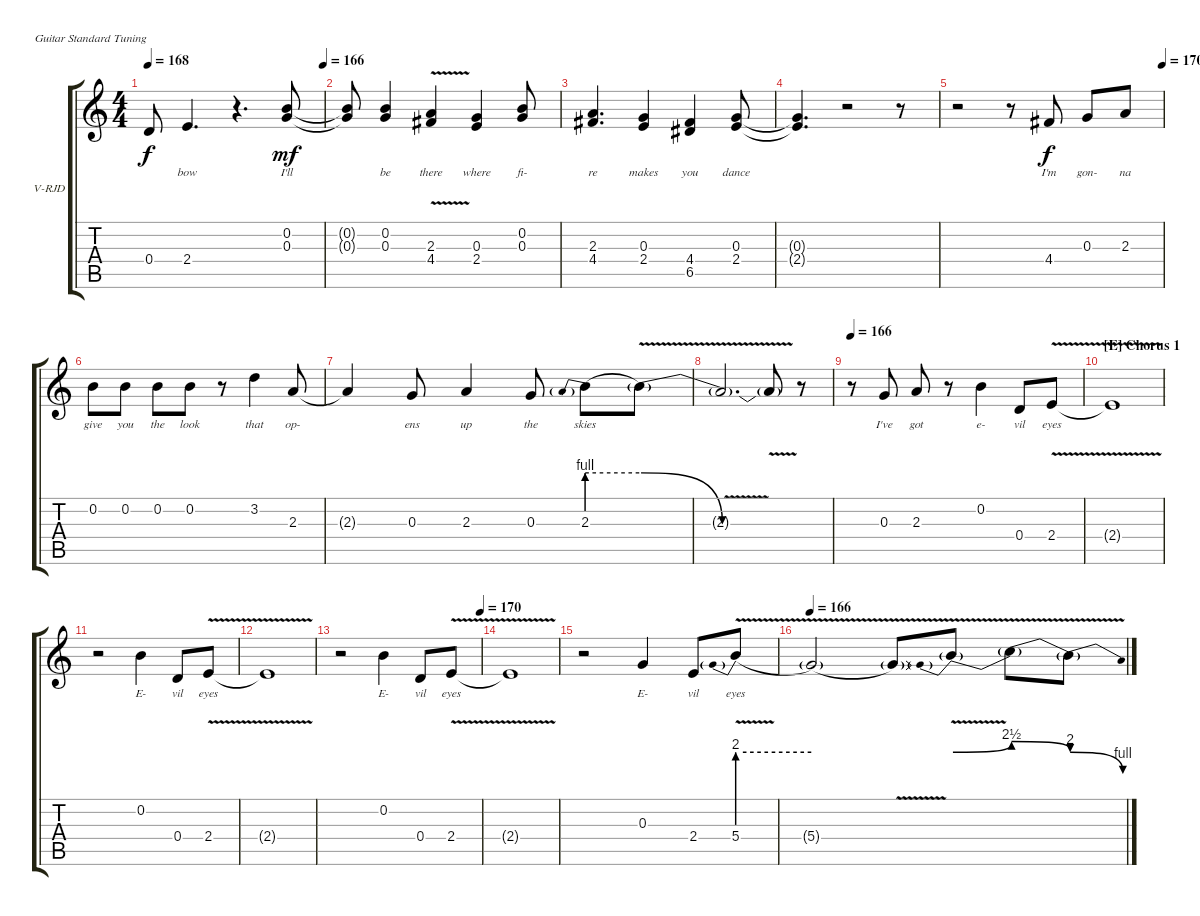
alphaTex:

\bracketExtendMode groupsimilarinstruments
\firstSystemTrackNameOrientation horizontal
\otherSystemsTrackNameOrientation horizontal
\track ("Ronnie James Dio" "V-RJD") {instrument electricguitarclean}
\staff {score tabs}
\tuning (E4 B3 G3 D3 A2 E2)
\ts (4 4)
\tempo 168
\tempo (166 1)
\clef g2
\ks c
0.4{t}.8{lyrics (0 "") lyrics (1 "") lyrics (2 "") lyrics (3 "") lyrics (4 "") dy f} 2.4.4{d lyrics (0 "bow") lyrics (1 "") lyrics (2 "") lyrics (3 "") lyrics (4 "")} r.4{d} (0.2 0.3).8{lyrics (0 "I'll") lyrics (1 "") lyrics (2 "") lyrics (3 "") lyrics (4 "") dy mf} |
(0.2{t} 0.3{t}).8{lyrics (0 "") lyrics (1 "") lyrics (2 "") lyrics (3 "") lyrics (4 "")} (0.2 0.3).4{lyrics (0 "be") lyrics (1 "") lyrics (2 "") lyrics (3 "") lyrics (4 "")} (2.3{v} 4.4{v}).4{lyrics (0 "there") lyrics (1 "") lyrics (2 "") lyrics (3 "") lyrics (4 "")} (0.3 2.4).4{lyrics (0 "where") lyrics (1 "") lyrics (2 "") lyrics (3 "") lyrics (4 "")} (0.2 0.3).8{lyrics (0 "fi-") lyrics (1 "") lyrics (2 "") lyrics (3 "") lyrics (4 "")} |
(2.3 4.4).4{d lyrics (0 "re") lyrics (1 "") lyrics (2 "") lyrics (3 "") lyrics (4 "")} (0.3 2.4).4{lyrics (0 "makes") lyrics (1 "") lyrics (2 "") lyrics (3 "") lyrics (4 "")} (4.4 6.5).4{lyrics (0 "you") lyrics (1 "") lyrics (2 "") lyrics (3 "") lyrics (4 "")} (0.3 2.4).8{lyrics (0 "dance") lyrics (1 "") lyrics (2 "") lyrics (3 "") lyrics (4 "")} |
(0.3{t} 2.4{t}).4{d lyrics (0 "") lyrics (1 "") lyrics (2 "") lyrics (3 "") lyrics (4 "")} r.2 r.8 |
\tempo (170 1)
r.2 r.8 4.4.8{lyrics (0 "I'm") lyrics (1 "") lyrics (2 "") lyrics (3 "") lyrics (4 "") dy f} 0.3.8{lyrics (0 "gon-") lyrics (1 "") lyrics (2 "") lyrics (3 "") lyrics (4 "")} 2.3.8{lyrics (0 "na") lyrics (1 "") lyrics (2 "") lyrics (3 "") lyrics (4 "")} |
0.2.8{lyrics (0 "give") lyrics (1 "") lyrics (2 "") lyrics (3 "") lyrics (4 "")} 0.2.8{lyrics (0 "you") lyrics (1 "") lyrics (2 "") lyrics (3 "") lyrics (4 "")} 0.2.8{lyrics (0 "the") lyrics (1 "") lyrics (2 "") lyrics (3 "") lyrics (4 "")} 0.2.8{lyrics (0 "look") lyrics (1 "") lyrics (2 "") lyrics (3 "") lyrics (4 "")} r.8 3.2.4{lyrics (0 "that") lyrics (1 "") lyrics (2 "") lyrics (3 "") lyrics (4 "")} 2.3.8{lyrics (0 "op-") lyrics (1 "") lyrics (2 "") lyrics (3 "") lyrics (4 "")} |
2.3{t}.4{lyrics (0 "") lyrics (1 "") lyrics (2 "") lyrics (3 "") lyrics (4 "")} 0.3.8{lyrics (0 "ens") lyrics (1 "") lyrics (2 "") lyrics (3 "") lyrics (4 "")} 2.3.4{lyrics (0 "up") lyrics (1 "") lyrics (2 "") lyrics (3 "") lyrics (4 "")} 0.3.8{lyrics (0 "the") lyrics (1 "") lyrics (2 "") lyrics (3 "") lyrics (4 "")} 2.3{be (prebend 0 4 60 4)}.8{lyrics (0 "skies") lyrics (1 "") lyrics (2 "") lyrics (3 "") lyrics (4 "")} 2.3{be (release 0 4 3.5999999999999996 0) v t}.8{lyrics (0 "") lyrics (1 "") lyrics (2 "") lyrics (3 "") lyrics (4 "")} |
2.3{v t}.2{d lyrics (0 "") lyrics (1 "") lyrics (2 "") lyrics (3 "") lyrics (4 "")} 2.3{t}.8{lyrics (0 "") lyrics (1 "") lyrics (2 "") lyrics (3 "") lyrics (4 "")} r.8 |
\tempo 166
r.8 0.3.8{lyrics (0 "I've") lyrics (1 "") lyrics (2 "") lyrics (3 "") lyrics (4 "")} 2.3.8{lyrics (0 "got") lyrics (1 "") lyrics (2 "") lyrics (3 "") lyrics (4 "")} r.8 0.2.4{lyrics (0 "e-") lyrics (1 "") lyrics (2 "") lyrics (3 "") lyrics (4 "")} 0.4.8{lyrics (0 "vil") lyrics (1 "") lyrics (2 "") lyrics (3 "") lyrics (4 "")} 2.4{v}.8{lyrics (0 "eyes") lyrics (1 "") lyrics (2 "") lyrics (3 "") lyrics (4 "")} |
\section ("E" "Chorus 1")
2.4{v t}.1{lyrics (0 "") lyrics (1 "") lyrics (2 "") lyrics (3 "") lyrics (4 "")} |
r.2 0.2.4{lyrics (0 "E-") lyrics (1 "") lyrics (2 "") lyrics (3 "") lyrics (4 "")} 0.4.8{lyrics (0 "vil") lyrics (1 "") lyrics (2 "") lyrics (3 "") lyrics (4 "")} 2.4{v}.8{lyrics (0 "eyes") lyrics (1 "") lyrics (2 "") lyrics (3 "") lyrics (4 "")} |
2.4{v t}.1{lyrics (0 "") lyrics (1 "") lyrics (2 "") lyrics (3 "") lyrics (4 "")} |
\tempo (170 1)
r.2 0.2.4{lyrics (0 "E-") lyrics (1 "") lyrics (2 "") lyrics (3 "") lyrics (4 "")} 0.4.8{lyrics (0 "vil") lyrics (1 "") lyrics (2 "") lyrics (3 "") lyrics (4 "")} 2.4{v}.8{lyrics (0 "eyes") lyrics (1 "") lyrics (2 "") lyrics (3 "") lyrics (4 "")} |
2.4{v t}.1{lyrics (0 "") lyrics (1 "") lyrics (2 "") lyrics (3 "") lyrics (4 "")} |
r.2 0.3.4{lyrics (0 "E-") lyrics (1 "") lyrics (2 "") lyrics (3 "") lyrics (4 "")} 2.4.8{lyrics (0 "vil") lyrics (1 "") lyrics (2 "") lyrics (3 "") lyrics (4 "")} 5.4{be (prebend 0 8 60 8) v}.8{lyrics (0 "eyes") lyrics (1 "") lyrics (2 "") lyrics (3 "") lyrics (4 "")} |
\tempo 166
5.4{be (hold 0 0 60 0) v t}.2{lyrics (0 "") lyrics (1 "") lyrics (2 "") lyrics (3 "") lyrics (4 "")} 5.4{v t}.8{lyrics (0 "") lyrics (1 "") lyrics (2 "") lyrics (3 "") lyrics (4 "")} 5.4{be (prebendbend 0 8 6.6 10) v t}.8{lyrics (0 "") lyrics (1 "") lyrics (2 "") lyrics (3 "") lyrics (4 "")} 5.4{be (release 0 10 7.8 8) v t}.8{lyrics (0 "") lyrics (1 "") lyrics (2 "") lyrics (3 "") lyrics (4 "")} 5.4{be (release 0 8 9.6 4) v t}.8{lyrics (0 "") lyrics (1 "") lyrics (2 "") lyrics (3 "") lyrics (4 "")}
